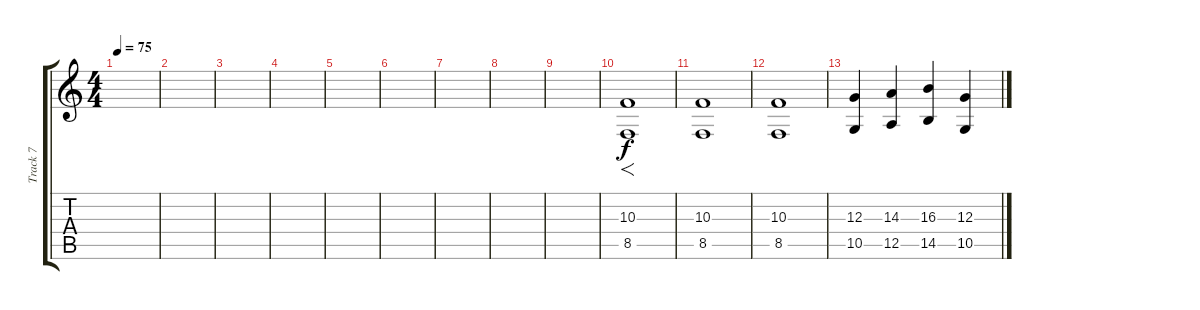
\track ("Track 7" "Track 7") {instrument stringensemble2}
\staff {score tabs}
\tuning (E4 B3 G3 D3 A2 E2) {hide}
\ts (4 4)
\tempo 75
\clef g2
\ks c
|
|
|
|
|
|
|
|
|
(10.3 8.5).1{f} |
(10.3 8.5).1 |
(10.3 8.5).1 |
(12.3 10.5).4 (14.3 12.5).4 (16.3 14.5).4 (12.3 10.5).4
